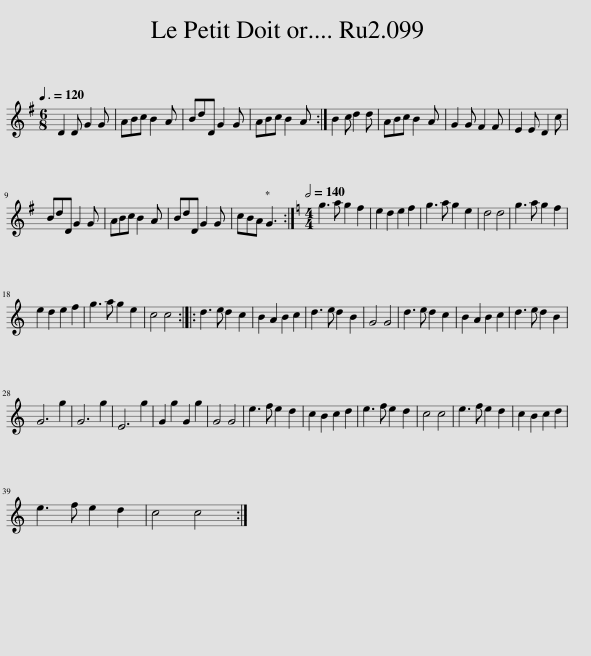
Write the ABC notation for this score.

X:1
L:1/8
Q:3/8=120
M:6/8
I:linebreak $
K:G
V:1 treble
V:1
 D2 D G2 G | ABc B2 A | BdD G2 G | ABc B2 A :| B2 c d2 d | %5
 ABc B2 A | G2 G F2 F | E2 E D2 c |$ BdD G2 G | ABc B2 A | %10
 BdD G2 G | cBA G3 :|[K:C][M:4/4][Q:1/2=140] g3 a g2 f2 | e2 d2 e2 f2 | g3 a g2 e2 | %15
 d4 d4 | g3 a g2 f2 |$ e2 d2 e2 f2 | g3 a g2 e2 | c4 c4 :: %20
 d3 e d2 c2 | B2 A2 B2 c2 | d3 e d2 B2 | G4 G4 | d3 e d2 c2 | %25
 B2 A2 B2 c2 | d3 e d2 B2 |$ G6 g2 | G6 g2 | E6 g2 | %30
 G2 g2 G2 g2 | G4 G4 | e3 f e2 d2 | c2 B2 c2 d2 | e3 f e2 d2 | %35
 c4 c4 | e3 f e2 d2 | c2 B2 c2 d2 |$ e3 f e2 d2 | c4 c4 :| %40
